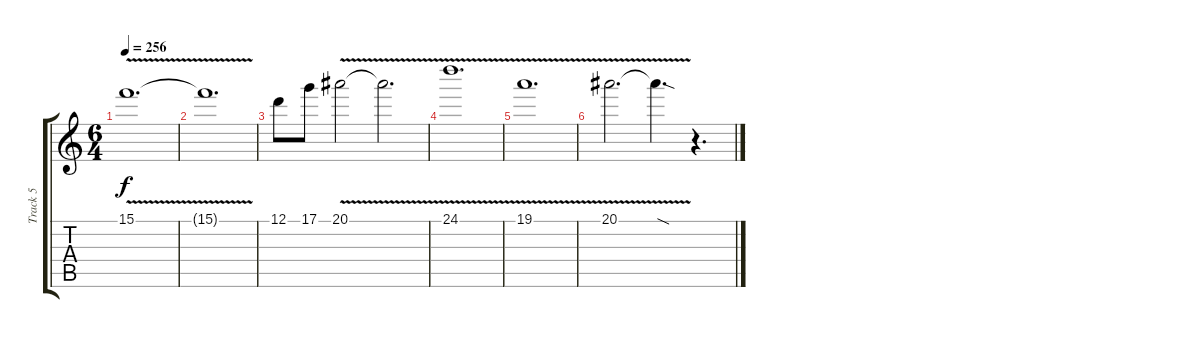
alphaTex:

\track ("Track 5" "Track 5") {instrument distortionguitar}
\staff {score tabs}
\tuning (D4 A3 F3 C3 G2 D2) {hide}
\ts (6 4)
\tempo 256
\clef g2
\ks c
15.1{v}.1{d dy f} |
15.1{t}.1{d} |
12.1.8 17.1.8 20.1{v}.2 20.1{t}.2{d} |
24.1{v}.1{d} |
19.1{v}.1{d} |
20.1{v}.2{d} 20.1{sod t}.4{d} r.4{d}
